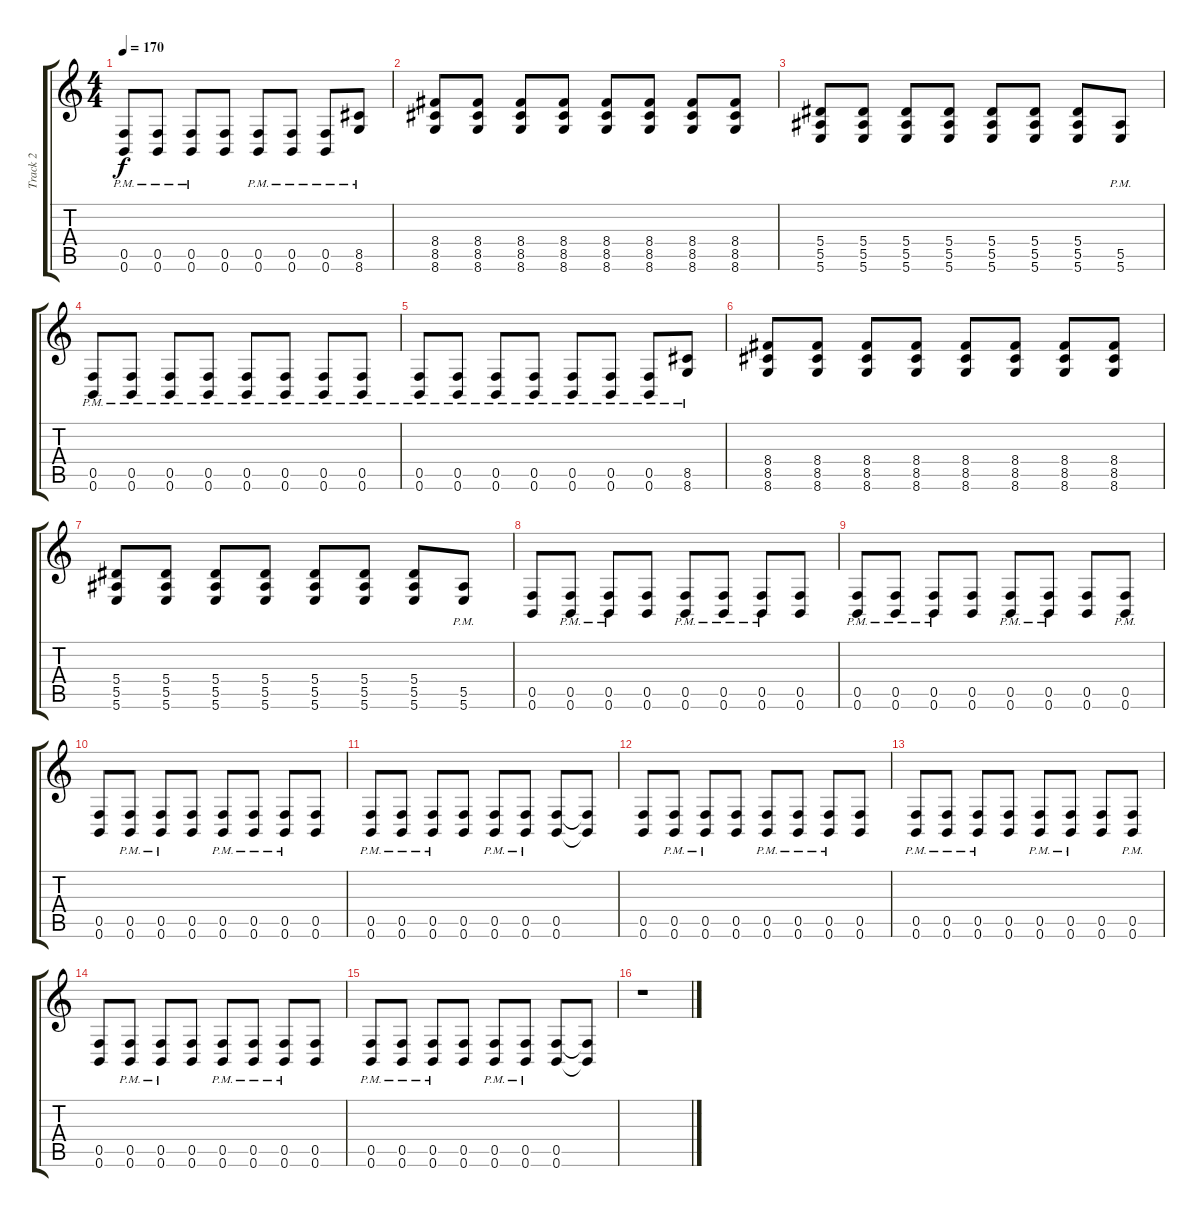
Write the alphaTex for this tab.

\track ("Track 2" "Track 2") {instrument distortionguitar}
\staff {score tabs}
\tuning (C4 G3 Eb3 Bb2 F2 B1) {hide}
\ts (4 4)
\tempo 170
\clef g2
\ks c
(0.5{pm} 0.6{pm}).8{dy f} (0.5{pm} 0.6{pm}).8 (0.5{pm} 0.6{pm}).8 (0.5 0.6).8 (0.5{pm} 0.6{pm}).8 (0.5{pm} 0.6{pm}).8 (0.5{pm} 0.6{pm}).8 (8.5{pm} 8.6{pm}).8 |
(8.4 8.5 8.6).8 (8.4 8.5 8.6).8 (8.4 8.5 8.6).8 (8.4 8.5 8.6).8 (8.4 8.5 8.6).8 (8.4 8.5 8.6).8 (8.4 8.5 8.6).8 (8.4 8.5 8.6).8 |
(5.4 5.5 5.6).8 (5.4 5.5 5.6).8 (5.4 5.5 5.6).8 (5.4 5.5 5.6).8 (5.4 5.5 5.6).8 (5.4 5.5 5.6).8 (5.4 5.5 5.6).8 (5.5{pm} 5.6{pm}).8 |
(0.5{pm} 0.6{pm}).8 (0.5{pm} 0.6{pm}).8 (0.5{pm} 0.6{pm}).8 (0.5{pm} 0.6{pm}).8 (0.5{pm} 0.6{pm}).8 (0.5{pm} 0.6{pm}).8 (0.5{pm} 0.6{pm}).8 (0.5{pm} 0.6{pm}).8 |
(0.5{pm} 0.6{pm}).8 (0.5{pm} 0.6{pm}).8 (0.5{pm} 0.6{pm}).8 (0.5{pm} 0.6{pm}).8 (0.5{pm} 0.6{pm}).8 (0.5{pm} 0.6{pm}).8 (0.5{pm} 0.6{pm}).8 (8.5{pm} 8.6{pm}).8 |
(8.4 8.5 8.6).8 (8.4 8.5 8.6).8 (8.4 8.5 8.6).8 (8.4 8.5 8.6).8 (8.4 8.5 8.6).8 (8.4 8.5 8.6).8 (8.4 8.5 8.6).8 (8.4 8.5 8.6).8 |
(5.4 5.5 5.6).8 (5.4 5.5 5.6).8 (5.4 5.5 5.6).8 (5.4 5.5 5.6).8 (5.4 5.5 5.6).8 (5.4 5.5 5.6).8 (5.4 5.5 5.6).8 (5.5{pm} 5.6{pm}).8 |
(0.5 0.6).8 (0.5{pm} 0.6{pm}).8 (0.5{pm} 0.6{pm}).8 (0.5 0.6).8 (0.5{pm} 0.6{pm}).8 (0.5{pm} 0.6{pm}).8 (0.5{pm} 0.6{pm}).8 (0.5 0.6).8 |
(0.5{pm} 0.6{pm}).8 (0.5{pm} 0.6{pm}).8 (0.5{pm} 0.6{pm}).8 (0.5 0.6).8 (0.5{pm} 0.6{pm}).8 (0.5{pm} 0.6{pm}).8 (0.5 0.6).8 (0.5{pm} 0.6{pm}).8 |
(0.5 0.6).8 (0.5{pm} 0.6{pm}).8 (0.5{pm} 0.6{pm}).8 (0.5 0.6).8 (0.5{pm} 0.6{pm}).8 (0.5{pm} 0.6{pm}).8 (0.5{pm} 0.6{pm}).8 (0.5 0.6).8 |
(0.5{pm} 0.6{pm}).8 (0.5{pm} 0.6{pm}).8 (0.5{pm} 0.6{pm}).8 (0.5 0.6).8 (0.5{pm} 0.6{pm}).8 (0.5{pm} 0.6{pm}).8 (0.5 0.6).8 (0.5{t} 0.6{t}).8 |
(0.5 0.6).8 (0.5{pm} 0.6{pm}).8 (0.5{pm} 0.6{pm}).8 (0.5 0.6).8 (0.5{pm} 0.6{pm}).8 (0.5{pm} 0.6{pm}).8 (0.5{pm} 0.6{pm}).8 (0.5 0.6).8 |
(0.5{pm} 0.6{pm}).8 (0.5{pm} 0.6{pm}).8 (0.5{pm} 0.6{pm}).8 (0.5 0.6).8 (0.5{pm} 0.6{pm}).8 (0.5{pm} 0.6{pm}).8 (0.5 0.6).8 (0.5{pm} 0.6{pm}).8 |
(0.5 0.6).8 (0.5{pm} 0.6{pm}).8 (0.5{pm} 0.6{pm}).8 (0.5 0.6).8 (0.5{pm} 0.6{pm}).8 (0.5{pm} 0.6{pm}).8 (0.5{pm} 0.6{pm}).8 (0.5 0.6).8 |
(0.5{pm} 0.6{pm}).8 (0.5{pm} 0.6{pm}).8 (0.5{pm} 0.6{pm}).8 (0.5 0.6).8 (0.5{pm} 0.6{pm}).8 (0.5{pm} 0.6{pm}).8 (0.5 0.6).8 (0.5{t} 0.6{t}).8 |
r.1{balance 8}
